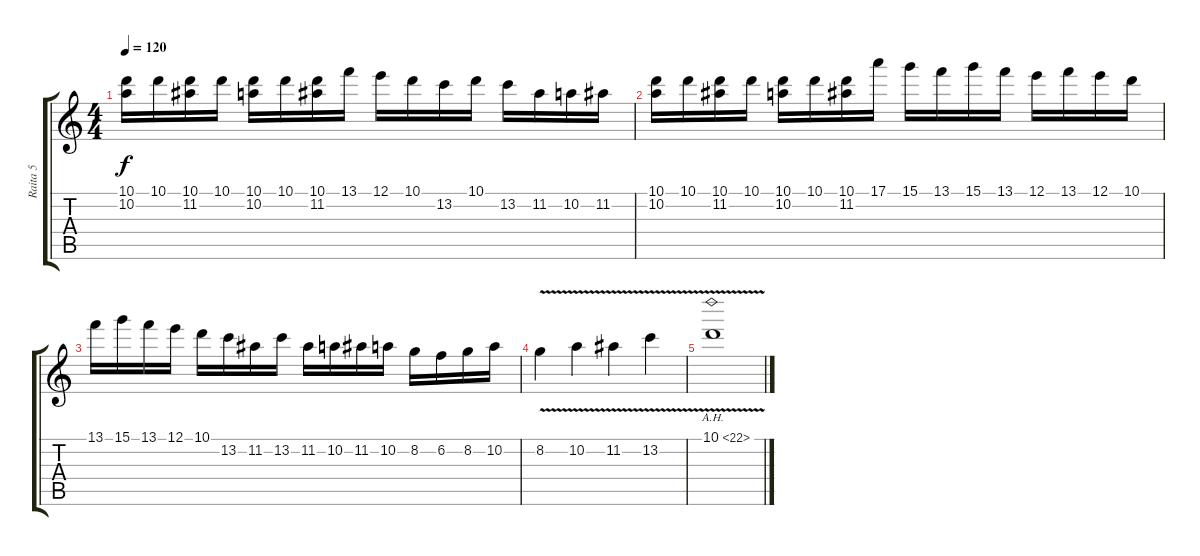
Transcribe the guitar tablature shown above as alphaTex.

\track ("Raita 5" "Raita 5") {instrument overdrivenguitar}
\staff {score tabs}
\tuning (E4 B3 G3 D3 A2 E2) {hide}
\ts (4 4)
\tempo 120
\clef g2
\ks c
(10.1 10.2).16{dy f} 10.1.16 (10.1 11.2).16 10.1.16 (10.1 10.2).16 10.1.16 (10.1 11.2).16 13.1.16 12.1.16 10.1.16 13.2.16 10.1.16 13.2.16 11.2.16 10.2.16 11.2.16 |
(10.1 10.2).16 10.1.16 (10.1 11.2).16 10.1.16 (10.1 10.2).16 10.1.16 (10.1 11.2).16 17.1.16 15.1.16 13.1.16 15.1.16 13.1.16 12.1.16 13.1.16 12.1.16 10.1.16 |
13.1.16 15.1.16 13.1.16 12.1.16 10.1.16 13.2.16 11.2.16 13.2.16 11.2.16 10.2.16 11.2.16 10.2.16 8.2.16 6.2.16 8.2.16 10.2.16 |
8.2{v}.4 10.2{v}.4 11.2{v}.4 13.2{v}.4 |
10.1{ah 12 v}.1
